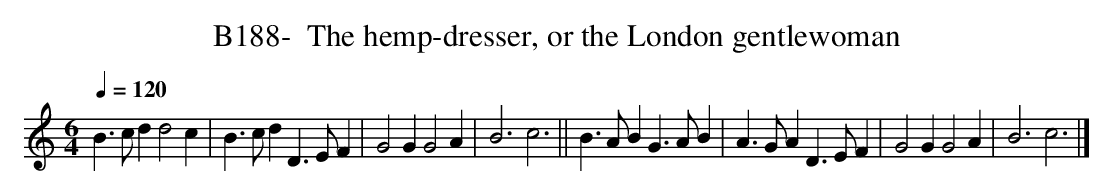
X:1
T:B188-  The hemp-dresser, or the London gentlewoman
Q:1/4=120
L:1/4
M:6/4
K:C
B3/2c/2dd2c|B3/2c/2dD3/2E/2F|G2GG2A|B3c3||\
B3/2A/2BG3/2A/2B|A3/2G/2AD3/2E/2F|G2GG2A|B3c3|]
